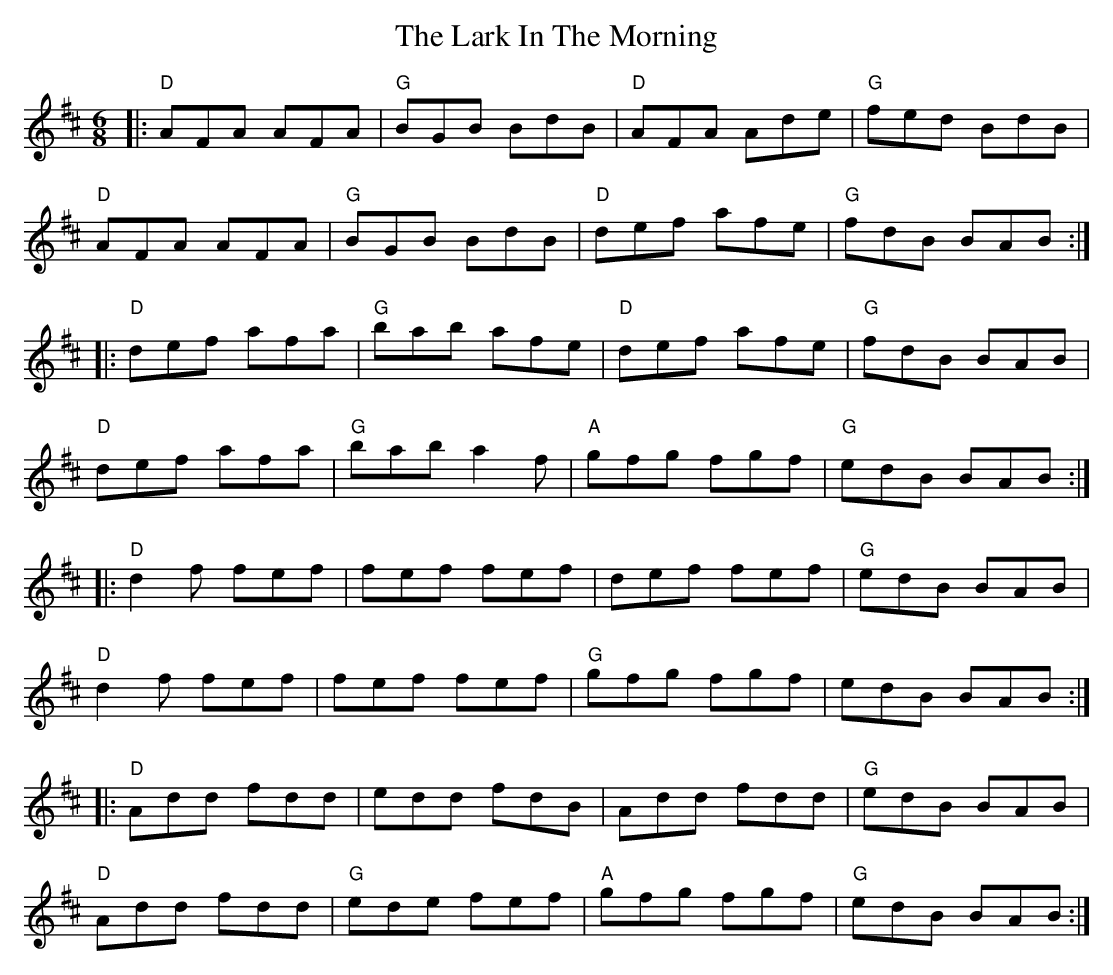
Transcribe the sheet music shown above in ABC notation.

X:1
T: The Lark In The Morning
M: 6/8
L: 1/8
K: Dmaj
|:"D"AFA AFA|"G"BGB BdB|"D"AFA Ade|"G"fed BdB|
"D"AFA AFA|"G"BGB BdB|"D"def afe|"G" fdB BAB:|
|:"D"def afa|"G"bab afe|"D"def afe|"G"fdB BAB|
"D"def afa|"G"bab a2f|"A"gfg fgf|"G"edB BAB:|
|:"D"d2f fef|fef fef|def fef|"G"edB BAB|
"D"d2f fef|fef fef|"G"gfg fgf|edB BAB:|
|:"D"Add fdd|edd fdB|Add fdd|"G"edB BAB|
"D"Add fdd|"G" ede fef|"A"gfg fgf|"G"edB BAB:|
